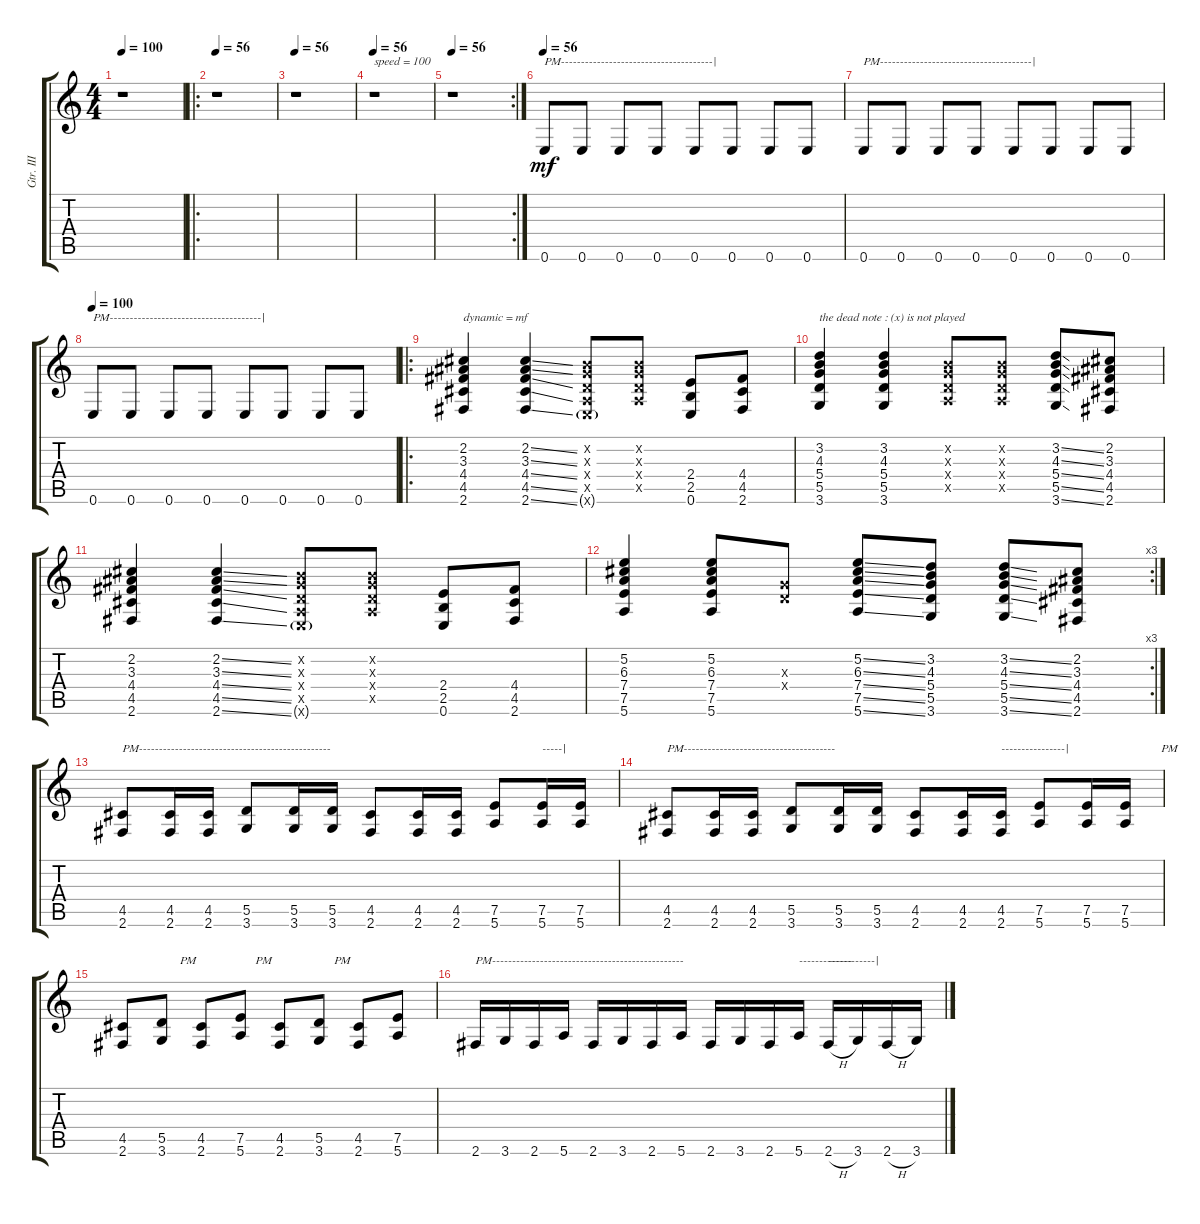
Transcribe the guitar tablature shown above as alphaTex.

\track ("Gtr. III" "Gtr. III") {instrument distortionguitar}
\staff {score tabs}
\tuning (E4 B3 G3 D3 A2 E2) {hide}
\ts (4 4)
\tempo 100
\tempo 56
\tempo 100
\clef g2
\ks c
r.1{dy mf instrument distortionguitar} |
\ro
\tempo 56
r.1 |
\tempo 56
r.1 |
\tempo 56
r.1{txt "speed = 100"} |
\rc 2
\tempo 56
r.1 |
\tempo 56
0.6.8{txt "PM--------------------------------------|" instrument overdrivenguitar} 0.6.8 0.6.8 0.6.8 0.6.8 0.6.8 0.6.8 0.6.8 |
0.6.8{txt "PM--------------------------------------|" instrument overdrivenguitar} 0.6.8 0.6.8 0.6.8 0.6.8 0.6.8 0.6.8 0.6.8 |
\tempo 100
0.6.8{txt "PM--------------------------------------|" instrument overdrivenguitar} 0.6.8 0.6.8 0.6.8 0.6.8 0.6.8 0.6.8 0.6.8 |
\ro
(2.2 3.3 4.4 4.5 2.6).4{txt "dynamic = mf" instrument distortionguitar} (2.2{ss} 3.3{ss} 4.4{ss} 4.5{ss} 2.6{ss}).4 (0.2{x} 0.3{x} 0.4{x} 0.5{x} 0.6{g x}).8 (0.2{x} 0.3{x} 0.4{x} 0.5{x}).8 (2.4 2.5 0.6).8 (4.4 4.5 2.6).8 |
(3.2 4.3 5.4 5.5 3.6).4{txt "the dead note : (x) is not played"} (3.2 4.3 5.4 5.5 3.6).4 (0.2{x} 0.3{x} 0.4{x} 0.5{x}).8 (0.2{x} 0.3{x} 0.4{x} 0.5{x}).8 (3.2{ss} 4.3{ss} 5.4{ss} 5.5{ss} 3.6{ss}).8 (2.2 3.3 4.4 4.5 2.6).8 |
(2.2 3.3 4.4 4.5 2.6).4 (2.2{ss} 3.3{ss} 4.4{ss} 4.5{ss} 2.6{ss}).4 (0.2{x} 0.3{x} 0.4{x} 0.5{x} 0.6{g x}).8 (0.2{x} 0.3{x} 0.4{x} 0.5{x}).8 (2.4 2.5 0.6).8 (4.4 4.5 2.6).8 |
\rc 3
(5.2 6.3 7.4 7.5 5.6).4 (5.2 6.3 7.4 7.5 5.6).8 (0.3{x} 0.4{x}).8 (5.2{ss} 6.3{ss} 7.4{ss} 7.5{ss} 5.6{ss}).8 (3.2 4.3 5.4 5.5 3.6).8 (3.2{ss} 4.3{ss} 5.4{ss} 5.5{ss} 3.6{ss}).8 (2.2 3.3 4.4 4.5 2.6).8 |
(4.5 2.6).8{txt "PM------------------------------------------------" instrument overdrivenguitar} (4.5 2.6).16 (4.5 2.6).16 (5.5 3.6).8 (5.5 3.6).16 (5.5 3.6).16 (4.5 2.6).8{instrument overdrivenguitar} (4.5 2.6).16 (4.5 2.6).16 (7.5 5.6).8 (7.5 5.6).16{txt "-----|"} (7.5 5.6).16 |
(4.5 2.6).8{txt "PM--------------------------------------" instrument overdrivenguitar} (4.5 2.6).16 (4.5 2.6).16 (5.5 3.6).8 (5.5 3.6).16 (5.5 3.6).16 (4.5 2.6).8{instrument overdrivenguitar} (4.5 2.6).16 (4.5 2.6).16{txt "----------------|"} (7.5 5.6).8 (7.5 5.6).16 (7.5 5.6).16{txt "            PM"} |
(4.5 2.6).8{instrument overdrivenguitar} (5.5 3.6).8{txt "      PM" instrument distortionguitar} (4.5 2.6).8{instrument overdrivenguitar} (7.5 5.6).8{txt "     PM" instrument distortionguitar} (4.5 2.6).8{instrument overdrivenguitar} (5.5 3.6).8{txt "     PM" instrument distortionguitar} (4.5 2.6).8{instrument overdrivenguitar} (7.5 5.6).8{instrument distortionguitar} |
2.6.16{txt "PM------------------------------------------------" instrument overdrivenguitar} 3.6.16 2.6.16 5.6.16 2.6.16{instrument overdrivenguitar} 3.6.16 2.6.16 5.6.16 2.6.16{instrument overdrivenguitar} 3.6.16 2.6.16 5.6.16{txt "-------------------|"} 2.6{h}.16{txt "------"} 3.6.16 2.6{h}.16 3.6.16
